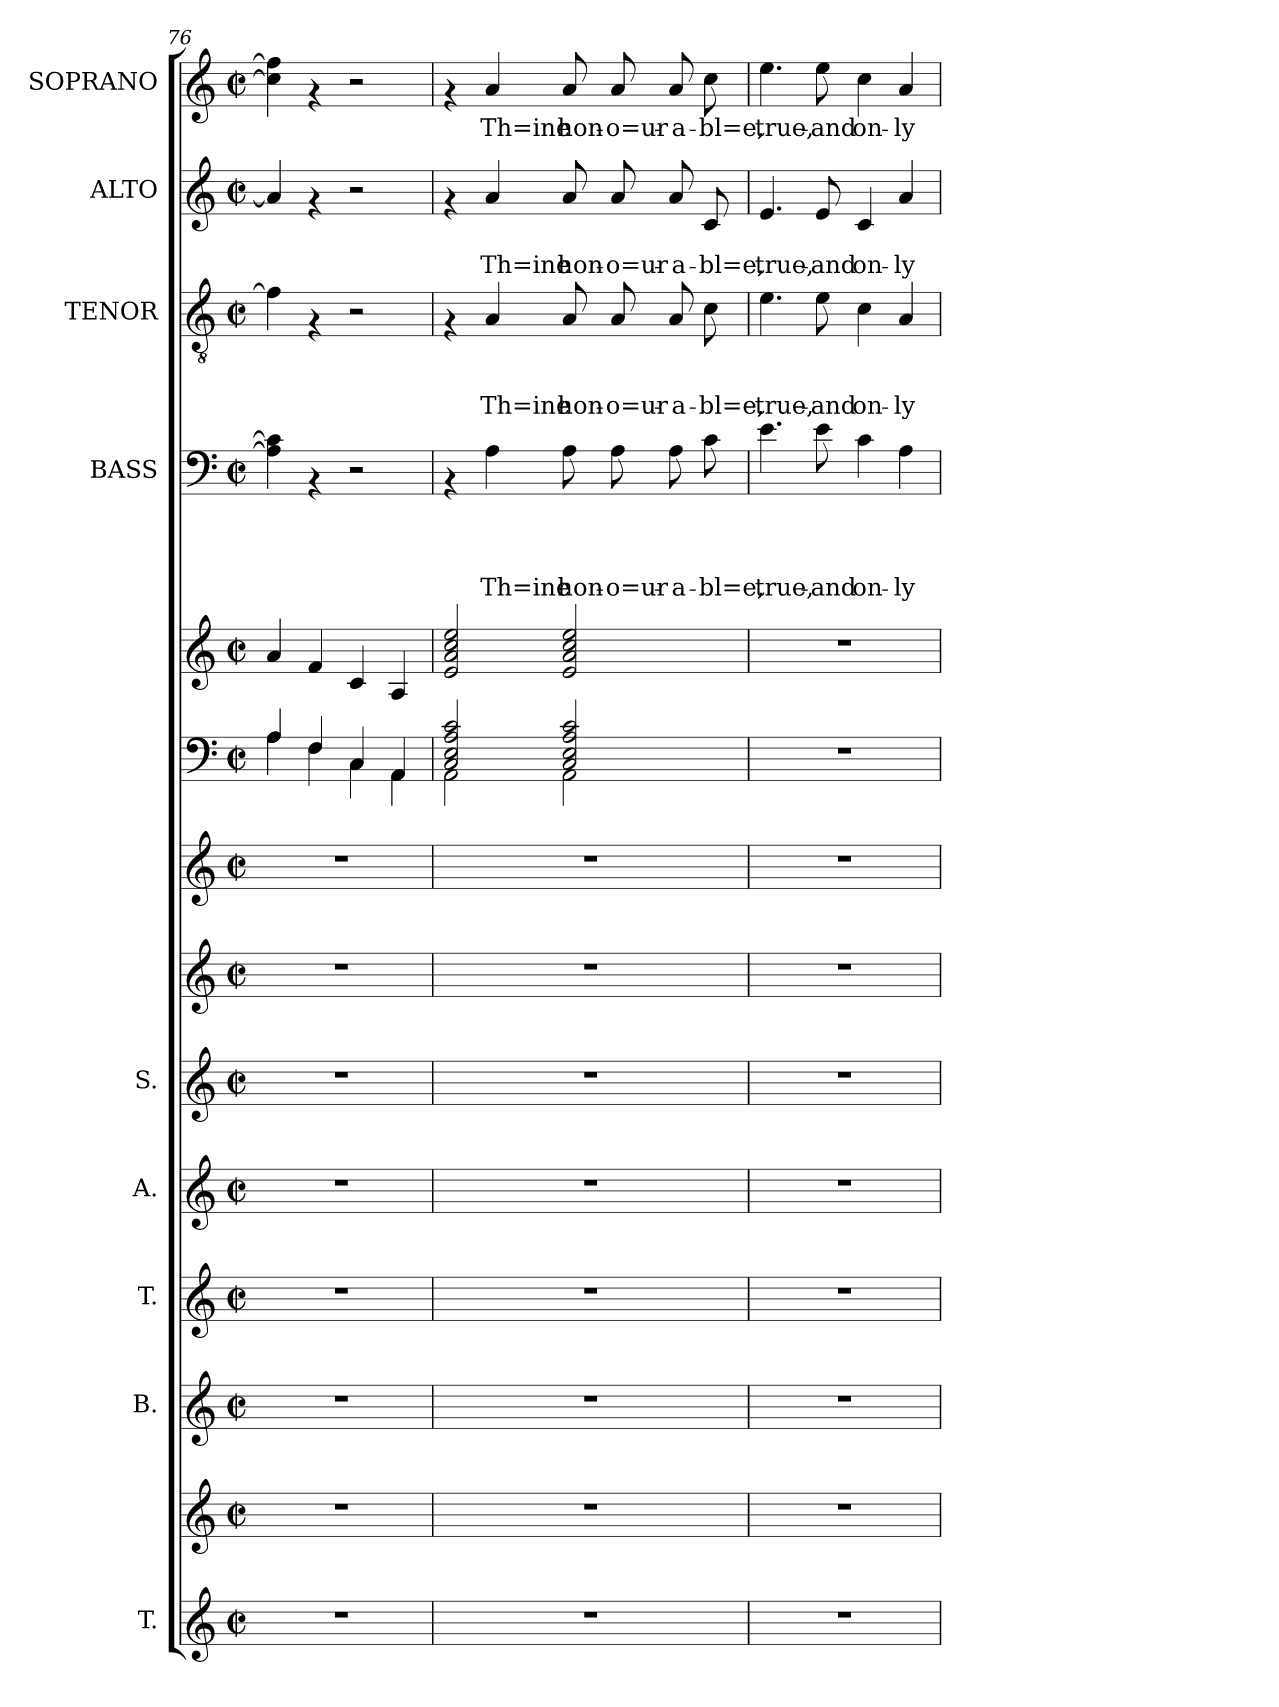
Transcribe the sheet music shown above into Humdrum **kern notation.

**kern	**kern	**kern	**kern	**kern	**kern	**kern	**kern	**kern	**kern	**kern	**text	**text	**text	**text	**kern	**text	**text	**text	**kern	**text	**text	**kern	**text
*part13	*part13	*part12	*part11	*part10	*part9	*part8	*part7	*part6	*part5	*part4	*part4	*part4	*part4	*part4	*part3	*part3	*part3	*part3	*part2	*part2	*part2	*part1	*part1
*staff14	*staff13	*staff12	*staff11	*staff10	*staff9	*staff8	*staff7	*staff6	*staff5	*staff4	*staff4	*staff4	*staff4	*staff4	*staff3	*staff3	*staff3	*staff3	*staff2	*staff2	*staff2	*staff1	*staff1
*I"T.	*	*I"B.	*I"T.	*I"A.	*I"S.	*	*	*	*	*I"BASS	*	*	*	*	*I"TENOR	*	*	*	*I"ALTO	*	*	*I"SOPRANO	*
*	*	*	*	*	*	*	*	*	*	*I'B.	*	*	*	*	*I'T.	*	*	*	*I'A.	*	*	*I'S.	*
*clefG2	*clefG2	*clefG2	*clefG2	*clefG2	*clefG2	*clefG2	*clefG2	*clefF4	*clefG2	*clefF4	*	*	*	*	*clefGv2	*	*	*	*clefG2	*	*	*clefG2	*
*k[]	*k[]	*k[]	*k[]	*k[]	*k[]	*k[]	*k[]	*k[]	*k[]	*k[]	*	*	*	*	*k[]	*	*	*	*k[]	*	*	*k[]	*
*C:	*C:	*C:	*C:	*C:	*C:	*C:	*C:	*C:	*C:	*C:	*	*	*	*	*C:	*	*	*	*C:	*	*	*C:	*
*M2/2	*M2/2	*M2/2	*M2/2	*M2/2	*M2/2	*M2/2	*M2/2	*M2/2	*M2/2	*M2/2	*	*	*	*	*M2/2	*	*	*	*M2/2	*	*	*M2/2	*
*met(c|)	*met(c|)	*met(c|)	*met(c|)	*met(c|)	*met(c|)	*met(c|)	*met(c|)	*met(c|)	*met(c|)	*met(c|)	*	*	*	*	*met(c|)	*	*	*	*met(c|)	*	*	*met(c|)	*
=76	=76	=76	=76	=76	=76	=76	=76	=76	=76	=76	=76	=76	=76	=76	=76	=76	=76	=76	=76	=76	=76	=76	=76
*	*	*	*	*	*	*	*	*^	*	*	*	*	*	*	*	*	*	*	*	*	*	*	*
1r	1r	1r	1r	1r	1r	1r	1r	4A/	4A\	4a/	4A\] 4c\]	.	.	.	.	4f\]	.	.	.	4a/]	.	.	4cc\] 4ff\]	.
.	.	.	.	.	.	.	.	4F/	4F\	4f/	4rAA	.	.	.	.	4rF	.	.	.	4rf	.	.	4rf	.
.	.	.	.	.	.	.	.	4C/	4C\	4c/	2r	.	.	.	.	2r	.	.	.	2r	.	.	2r	.
.	.	.	.	.	.	.	.	4AA/	4AA\	4A/	.	.	.	.	.	.	.	.	.	.	.	.	.	.
!!LO:LB:g=z
=77	=77	=77	=77	=77	=77	=77	=77	=77	=77	=77	=77	=77	=77	=77	=77	=77	=77	=77	=77	=77	=77	=77	=77	=77
1r	1r	1r	1r	1r	1r	1r	1r	2C/ 2E/ 2A/ 2c/	2AA\	2e/ 2a/ 2cc/ 2ee/	4rAA	.	.	.	.	4rF	.	.	.	4rf	.	.	4rf	.
!	!	!	!	!	!	!	!	!	!	!	!	!	!	!	!LO:LY:b	!	!	!	!LO:LY:b	!	!	!LO:LY:b	!	!LO:LY:b
.	.	.	.	.	.	.	.	.	.	.	4A\	.	.	.	Th=ine	4A/	.	.	Th=ine	4a/	.	Th=ine	4a/	Th=ine
!	!	!	!	!	!	!	!	!	!	!	!	!	!	!	!LO:LY:b	!	!	!	!LO:LY:b	!	!	!LO:LY:b	!	!LO:LY:b
.	.	.	.	.	.	.	.	2C/ 2E/ 2A/ 2c/	2AA\	2e/ 2a/ 2cc/ 2ee/	8A\	.	.	.	hon-	8A/	.	.	hon-	8a/	.	hon-	8a/	hon-
!	!	!	!	!	!	!	!	!	!	!	!	!	!	!	!LO:LY:b	!	!	!	!LO:LY:b	!	!	!LO:LY:b	!	!LO:LY:b
.	.	.	.	.	.	.	.	.	.	.	8A\	.	.	.	-o=ur-	8A/	.	.	-o=ur-	8a/	.	-o=ur-	8a/	-o=ur-
!	!	!	!	!	!	!	!	!	!	!	!	!	!	!	!LO:LY:b	!	!	!	!LO:LY:b	!	!	!LO:LY:b	!	!LO:LY:b
.	.	.	.	.	.	.	.	.	.	.	8A\	.	.	.	-a-	8A/	.	.	-a-	8a/	.	-a-	8a/	-a-
!	!	!	!	!	!	!	!	!	!	!	!	!	!	!	!LO:LY:b	!	!	!	!LO:LY:b	!	!	!LO:LY:b	!	!LO:LY:b
.	.	.	.	.	.	.	.	.	.	.	8c\	.	.	.	-bl=e,	8c\	.	.	-bl=e,	8c/	.	-bl=e,	8cc\	-bl=e,
*	*	*	*	*	*	*	*	*v	*v	*	*	*	*	*	*	*	*	*	*	*	*	*	*	*
=78	=78	=78	=78	=78	=78	=78	=78	=78	=78	=78	=78	=78	=78	=78	=78	=78	=78	=78	=78	=78	=78	=78	=78
!	!	!	!	!	!	!	!	!	!	!	!	!	!	!LO:LY:b	!	!	!	!LO:LY:b	!	!	!LO:LY:b	!	!LO:LY:b
1r	1r	1r	1r	1r	1r	1r	1r	1r	1r	4.e\	.	.	.	true,-	4.e\	.	.	true,-	4.e/	.	true,-	4.ee\	true,-
!	!	!	!	!	!	!	!	!	!	!	!	!	!	!LO:LY:b	!	!	!	!LO:LY:b	!	!	!LO:LY:b	!	!LO:LY:b
.	.	.	.	.	.	.	.	.	.	8e\	.	.	.	-and	8e\	.	.	-and	8e/	.	-and	8ee\	-and
!	!	!	!	!	!	!	!	!	!	!	!	!	!	!LO:LY:b	!	!	!	!LO:LY:b	!	!	!LO:LY:b	!	!LO:LY:b
.	.	.	.	.	.	.	.	.	.	4c\	.	.	.	on-	4c\	.	.	on-	4c/	.	on-	4cc\	on-
!	!	!	!	!	!	!	!	!	!	!	!	!	!	!LO:LY:b	!	!	!	!LO:LY:b	!	!	!LO:LY:b	!	!LO:LY:b
.	.	.	.	.	.	.	.	.	.	4A\	.	.	.	-ly	4A/	.	.	-ly	4a/	.	-ly	4a/	-ly
=	=	=	=	=	=	=	=	=	=	=	=	=	=	=	=	=	=	=	=	=	=	=	=
*-	*-	*-	*-	*-	*-	*-	*-	*-	*-	*-	*-	*-	*-	*-	*-	*-	*-	*-	*-	*-	*-	*-	*-
